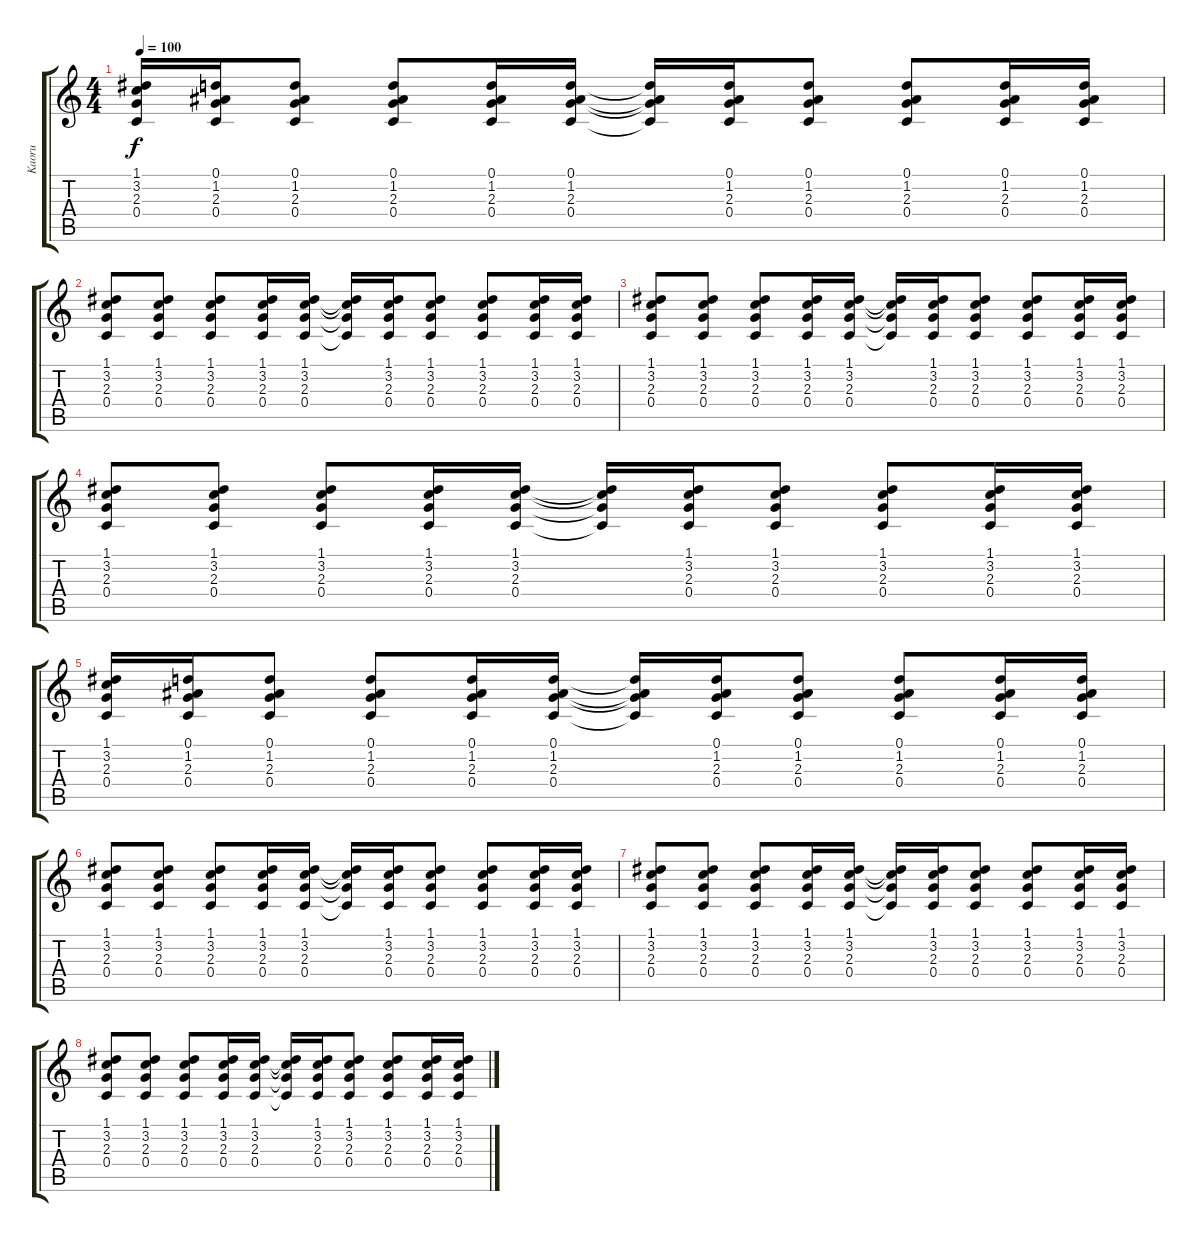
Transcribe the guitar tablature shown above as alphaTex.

\track ("Kaoru" "Kaoru") {instrument acousticguitarsteel}
\staff {score tabs}
\tuning (D4 A3 F3 C3 G2 D2) {hide}
\ts (4 4)
\tempo 100
\clef g2
\ks c
(1.1 3.2 2.3 0.4).16{dy f} (0.1 1.2 2.3 0.4).16 (0.1 1.2 2.3 0.4).8 (0.1 1.2 2.3 0.4).8 (0.1 1.2 2.3 0.4).16 (0.1 1.2 2.3 0.4).16 (0.1{t} 1.2{t} 2.3{t} 0.4{t}).16 (0.1 1.2 2.3 0.4).16 (0.1 1.2 2.3 0.4).8 (0.1 1.2 2.3 0.4).8 (0.1 1.2 2.3 0.4).16 (0.1 1.2 2.3 0.4).16 |
(1.1 3.2 2.3 0.4).8 (1.1 3.2 2.3 0.4).8 (1.1 3.2 2.3 0.4).8 (1.1 3.2 2.3 0.4).16 (1.1 3.2 2.3 0.4).16 (1.1{t} 3.2{t} 2.3{t} 0.4{t}).16 (1.1 3.2 2.3 0.4).16 (1.1 3.2 2.3 0.4).8 (1.1 3.2 2.3 0.4).8 (1.1 3.2 2.3 0.4).16 (1.1 3.2 2.3 0.4).16 |
(1.1 3.2 2.3 0.4).8 (1.1 3.2 2.3 0.4).8 (1.1 3.2 2.3 0.4).8 (1.1 3.2 2.3 0.4).16 (1.1 3.2 2.3 0.4).16 (1.1{t} 3.2{t} 2.3{t} 0.4{t}).16 (1.1 3.2 2.3 0.4).16 (1.1 3.2 2.3 0.4).8 (1.1 3.2 2.3 0.4).8 (1.1 3.2 2.3 0.4).16 (1.1 3.2 2.3 0.4).16 |
(1.1 3.2 2.3 0.4).8 (1.1 3.2 2.3 0.4).8 (1.1 3.2 2.3 0.4).8 (1.1 3.2 2.3 0.4).16 (1.1 3.2 2.3 0.4).16 (1.1{t} 3.2{t} 2.3{t} 0.4{t}).16 (1.1 3.2 2.3 0.4).16 (1.1 3.2 2.3 0.4).8 (1.1 3.2 2.3 0.4).8 (1.1 3.2 2.3 0.4).16 (1.1 3.2 2.3 0.4).16 |
(1.1 3.2 2.3 0.4).16 (0.1 1.2 2.3 0.4).16 (0.1 1.2 2.3 0.4).8 (0.1 1.2 2.3 0.4).8 (0.1 1.2 2.3 0.4).16 (0.1 1.2 2.3 0.4).16 (0.1{t} 1.2{t} 2.3{t} 0.4{t}).16 (0.1 1.2 2.3 0.4).16 (0.1 1.2 2.3 0.4).8 (0.1 1.2 2.3 0.4).8 (0.1 1.2 2.3 0.4).16 (0.1 1.2 2.3 0.4).16 |
(1.1 3.2 2.3 0.4).8 (1.1 3.2 2.3 0.4).8 (1.1 3.2 2.3 0.4).8 (1.1 3.2 2.3 0.4).16 (1.1 3.2 2.3 0.4).16 (1.1{t} 3.2{t} 2.3{t} 0.4{t}).16 (1.1 3.2 2.3 0.4).16 (1.1 3.2 2.3 0.4).8 (1.1 3.2 2.3 0.4).8 (1.1 3.2 2.3 0.4).16 (1.1 3.2 2.3 0.4).16 |
(1.1 3.2 2.3 0.4).8 (1.1 3.2 2.3 0.4).8 (1.1 3.2 2.3 0.4).8 (1.1 3.2 2.3 0.4).16 (1.1 3.2 2.3 0.4).16 (1.1{t} 3.2{t} 2.3{t} 0.4{t}).16 (1.1 3.2 2.3 0.4).16 (1.1 3.2 2.3 0.4).8 (1.1 3.2 2.3 0.4).8 (1.1 3.2 2.3 0.4).16 (1.1 3.2 2.3 0.4).16 |
(1.1 3.2 2.3 0.4).8 (1.1 3.2 2.3 0.4).8 (1.1 3.2 2.3 0.4).8 (1.1 3.2 2.3 0.4).16 (1.1 3.2 2.3 0.4).16 (1.1{t} 3.2{t} 2.3{t} 0.4{t}).16 (1.1 3.2 2.3 0.4).16 (1.1 3.2 2.3 0.4).8 (1.1 3.2 2.3 0.4).8 (1.1 3.2 2.3 0.4).16 (1.1 3.2 2.3 0.4).16
